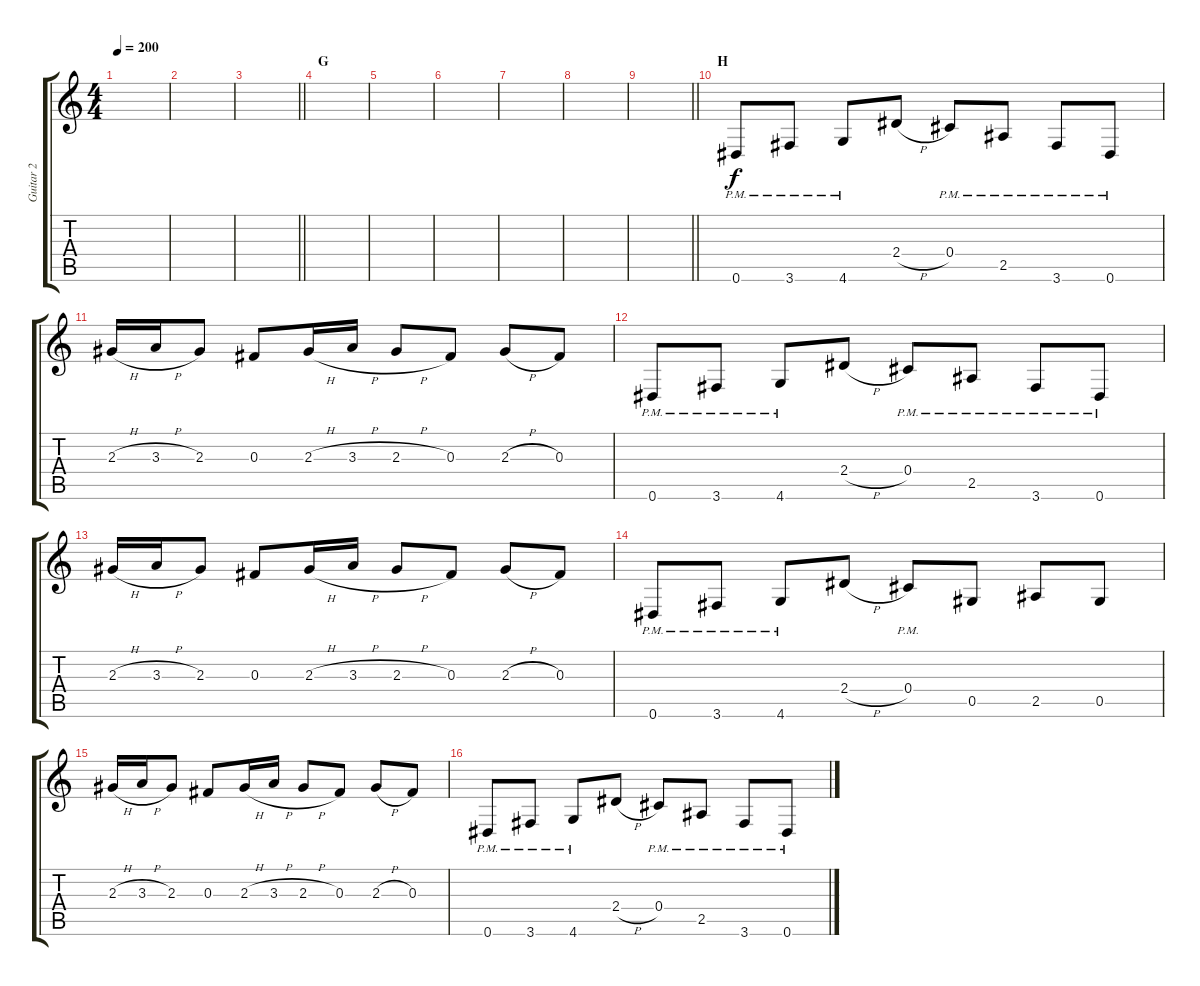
\track ("Guitar 2" "Guitar 2") {instrument overdrivenguitar}
\staff {score tabs}
\tuning (Eb4 Bb3 Gb3 Db3 Ab2 Eb2) {hide}
\ts (4 4)
\tempo 200
\clef g2
\ks c
|
|
\barLineRight lightlight
|
\section ("" "G")
|
|
|
|
|
\barLineRight lightlight
|
\section ("" "H")
0.6{pm}.8 3.6{pm}.8 4.6{pm}.8 2.4{h}.8 0.4{pm}.8 2.5{pm}.8 3.6{pm}.8 0.6{pm}.8 |
2.3{h}.16 3.3{h}.16 2.3.8 0.3.8 2.3{h}.16 3.3{h}.16 2.3{h}.8 0.3.8 2.3{h}.8 0.3.8 |
0.6{pm}.8 3.6{pm}.8 4.6{pm}.8 2.4{h}.8 0.4{pm}.8 2.5{pm}.8 3.6{pm}.8 0.6{pm}.8 |
2.3{h}.16 3.3{h}.16 2.3.8 0.3.8 2.3{h}.16 3.3{h}.16 2.3{h}.8 0.3.8 2.3{h}.8 0.3.8 |
0.6{pm}.8 3.6{pm}.8 4.6{pm}.8 2.4{h}.8 0.4{pm}.8 0.5.8 2.5.8 0.5.8 |
2.3{h}.16 3.3{h}.16 2.3.8 0.3.8 2.3{h}.16 3.3{h}.16 2.3{h}.8 0.3.8 2.3{h}.8 0.3.8 |
0.6{pm}.8 3.6{pm}.8 4.6{pm}.8 2.4{h}.8 0.4{pm}.8 2.5{pm}.8 3.6{pm}.8 0.6{pm}.8
